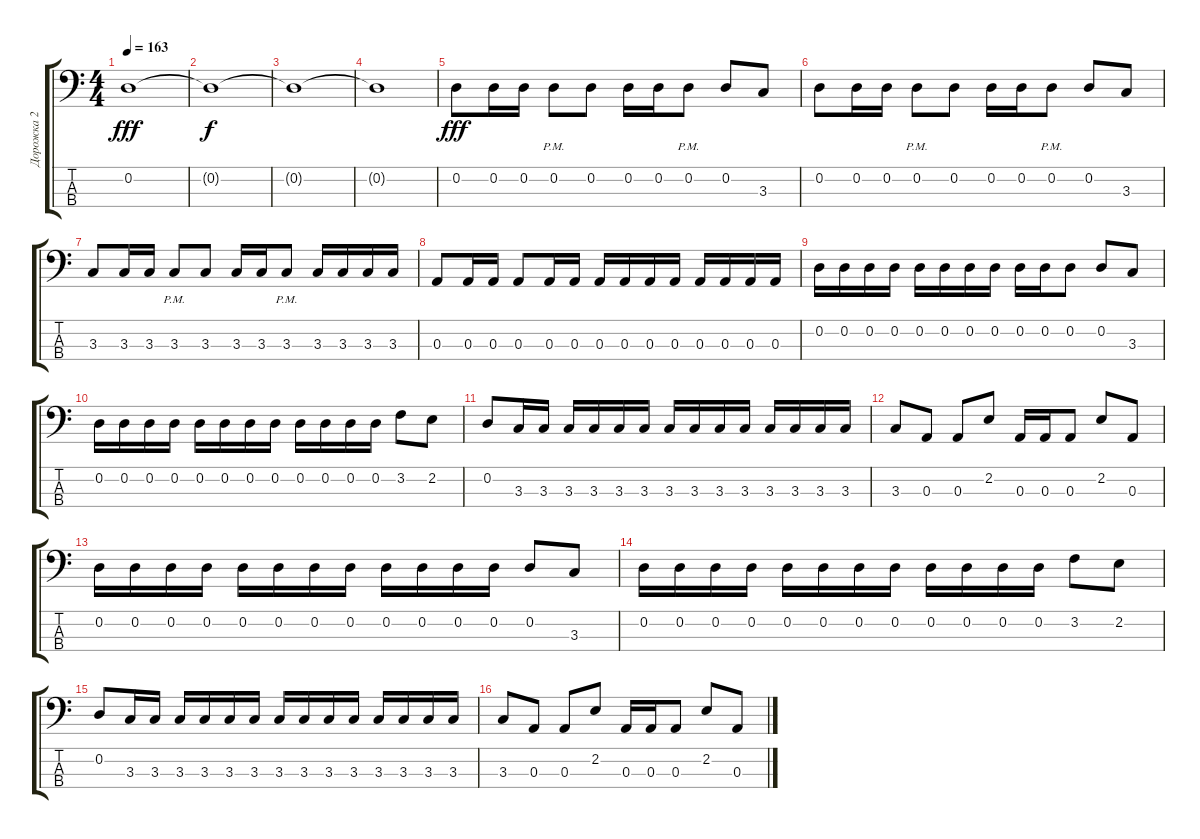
\track ("Дорожка 2" "Дорожка 2") {instrument electricbassfinger}
\staff {score tabs}
\tuning (G2 D2 A1 E1) {hide}
\ts (4 4)
\tempo 163
\clef f4
\ks c
0.2.1{dy fff} |
0.2{t}.1{dy f} |
0.2{t}.1 |
0.2{t}.1 |
0.2.8{dy fff} 0.2.16 0.2.16 0.2{pm}.8 0.2.8 0.2.16 0.2.16 0.2{pm}.8 0.2.8 3.3.8 |
0.2.8 0.2.16 0.2.16 0.2{pm}.8 0.2.8 0.2.16 0.2.16 0.2{pm}.8 0.2.8 3.3.8 |
3.3.8 3.3.16 3.3.16 3.3{pm}.8 3.3.8 3.3.16 3.3.16 3.3{pm}.8 3.3.16 3.3.16 3.3.16 3.3.16 |
0.3.8 0.3.16 0.3.16 0.3.8 0.3.16 0.3.16 0.3.16 0.3.16 0.3.16 0.3.16 0.3.16 0.3.16 0.3.16 0.3.16 |
0.2.16 0.2.16 0.2.16 0.2.16 0.2.16 0.2.16 0.2.16 0.2.16 0.2.16 0.2.16 0.2.8 0.2.8 3.3.8 |
0.2.16 0.2.16 0.2.16 0.2.16 0.2.16 0.2.16 0.2.16 0.2.16 0.2.16 0.2.16 0.2.16 0.2.16 3.2.8 2.2.8 |
0.2.8 3.3.16 3.3.16 3.3.16 3.3.16 3.3.16 3.3.16 3.3.16 3.3.16 3.3.16 3.3.16 3.3.16 3.3.16 3.3.16 3.3.16 |
3.3.8 0.3.8 0.3.8 2.2.8 0.3.16 0.3.16 0.3.8 2.2.8 0.3.8 |
0.2.16 0.2.16 0.2.16 0.2.16 0.2.16 0.2.16 0.2.16 0.2.16 0.2.16 0.2.16 0.2.16 0.2.16 0.2.8 3.3.8 |
0.2.16 0.2.16 0.2.16 0.2.16 0.2.16 0.2.16 0.2.16 0.2.16 0.2.16 0.2.16 0.2.16 0.2.16 3.2.8 2.2.8 |
0.2.8 3.3.16 3.3.16 3.3.16 3.3.16 3.3.16 3.3.16 3.3.16 3.3.16 3.3.16 3.3.16 3.3.16 3.3.16 3.3.16 3.3.16 |
3.3.8 0.3.8 0.3.8 2.2.8 0.3.16 0.3.16 0.3.8 2.2.8 0.3.8
